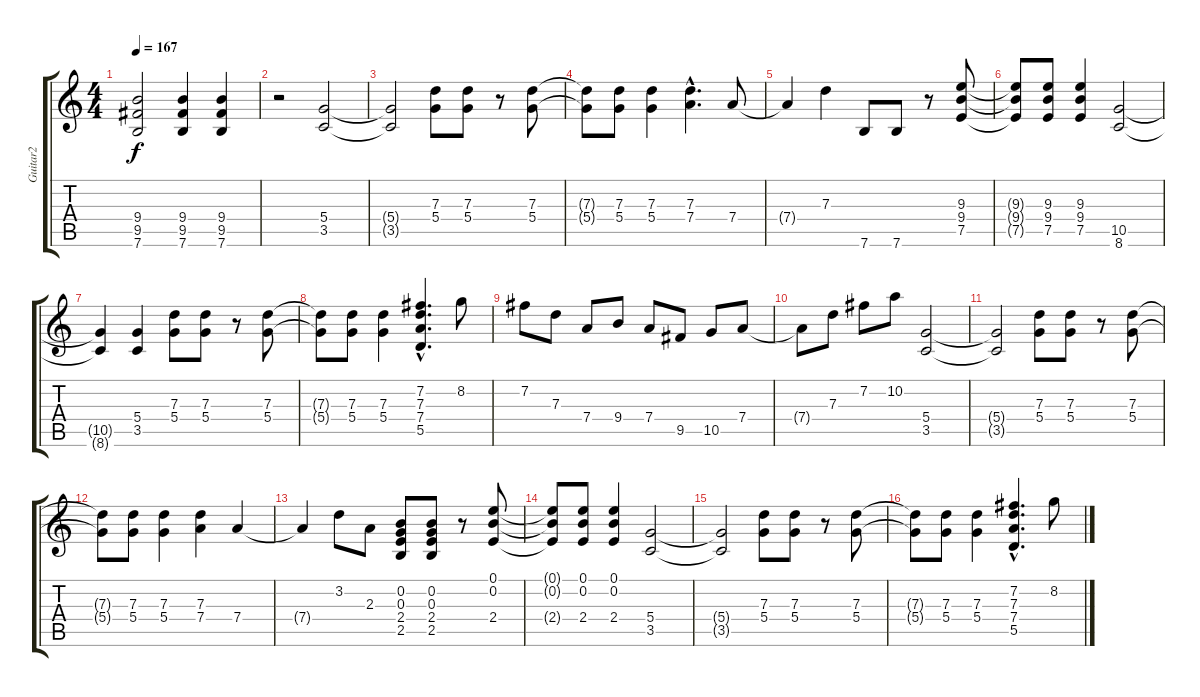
\track ("Guitar2" "Guitar2") {instrument distortionguitar}
\staff {score tabs}
\tuning (E4 B3 G3 D3 A2 E2) {hide}
\ts (4 4)
\tempo 167
\clef g2
\ks c
(9.4 9.5 7.6).2{dy f} (9.4 9.5 7.6).4 (9.4 9.5 7.6).4 |
r.2 (5.4 3.5).2 |
(5.4{t} 3.5{t}).2 (7.3 5.4).8 (7.3 5.4).8 r.8 (7.3 5.4).8 |
(7.3{t} 5.4{t}).8 (7.3 5.4).8 (7.3 5.4).4 (7.3{hac} 7.4{hac}).4{d} 7.4.8 |
7.4{t}.4 7.3.4 7.6.8 7.6.8 r.8 (9.3 9.4 7.5).8 |
(9.3{t} 9.4{t} 7.5{t}).8 (9.3 9.4 7.5).8 (9.3 9.4 7.5).4 (10.5 8.6).2 |
(10.5{t} 8.6{t}).4 (5.4 3.5).4 (7.3 5.4).8 (7.3 5.4).8 r.8 (7.3 5.4).8 |
(7.3{t} 5.4{t}).8 (7.3 5.4).8 (7.3 5.4).4 (7.2{hac} 7.3{hac} 7.4{hac} 5.5{hac}).4{d} 8.2.8 |
7.2.8 7.3.8 7.4.8 9.4.8 7.4.8 9.5.8 10.5.8 7.4.8 |
7.4{t}.8 7.3.8 7.2.8 10.2.8 (5.4 3.5).2 |
(5.4{t} 3.5{t}).2 (7.3 5.4).8 (7.3 5.4).8 r.8 (7.3 5.4).8 |
(7.3{t} 5.4{t}).8 (7.3 5.4).8 (7.3 5.4).4 (7.3 7.4).4 7.4.4 |
7.4{t}.4 3.2.8 2.3.8 (0.2 0.3 2.4 2.5).8 (0.2 0.3 2.4 2.5).8 r.8 (0.1 0.2 2.4).8 |
(0.1{t} 0.2{t} 2.4{t}).8 (0.1 0.2 2.4).8 (0.1 0.2 2.4).4 (5.4 3.5).2 |
(5.4{t} 3.5{t}).2 (7.3 5.4).8 (7.3 5.4).8 r.8 (7.3 5.4).8 |
(7.3{t} 5.4{t}).8 (7.3 5.4).8 (7.3 5.4).4 (7.2{hac} 7.3{hac} 7.4{hac} 5.5{hac}).4{d} 8.2.8
